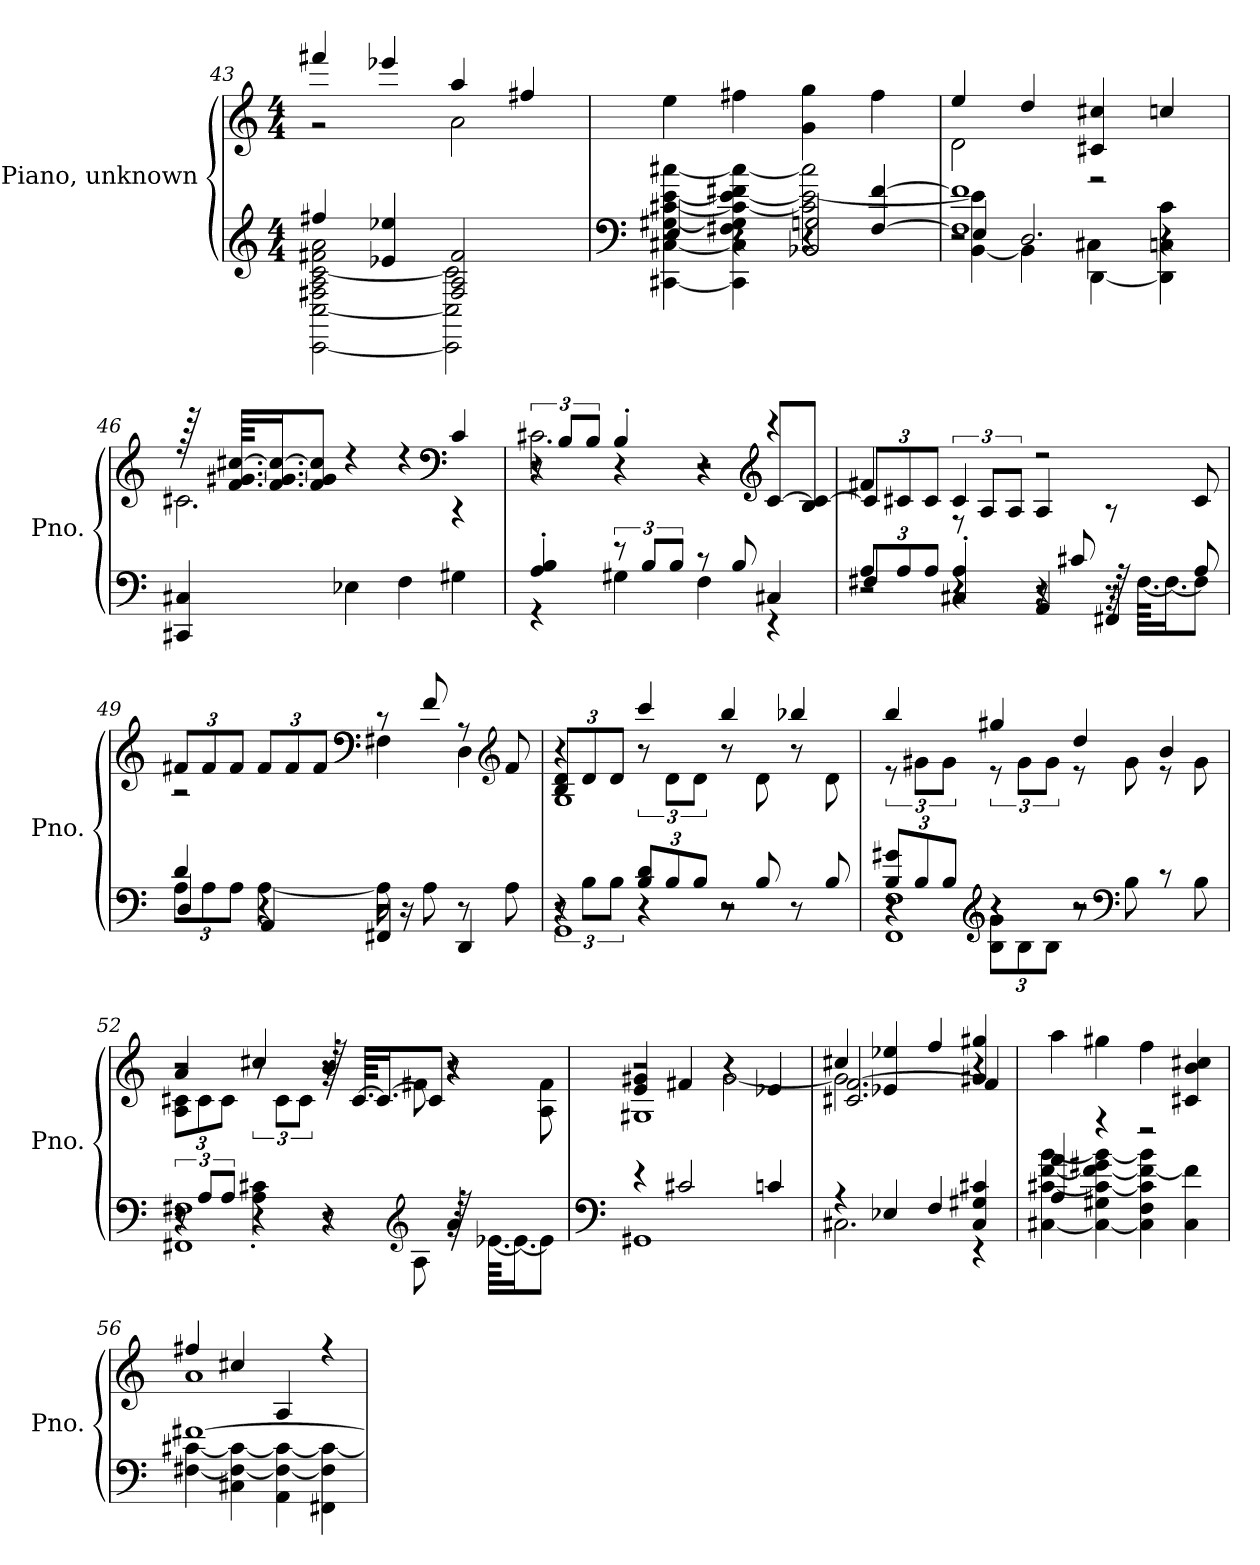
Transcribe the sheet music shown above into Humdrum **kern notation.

**kern	**kern
*part1	*part1
*staff2	*staff1
*I"Piano, unknown	*
*I'Pno.	*
*clefG2	*clefG2
*k[]	*k[]
*M4/4	*M4/4
=43	=43
*^	*^
4ff#X/	[2CC\ [2C\ 2F#X\ 2A\ [2c\ 2f#X\ 2a\	4fff#X/	2r
4e-X/ 4ee-X/	.	4eee-X/	.
2F#/ 2A/ 2f#/	2CC\] 2C\] 2c\]	4aa/	2a\
.	.	4ff#X/	.
*v	*v	*	*
*	*v	*v
=44	=44
*clefF4	*
*^	*
*	*^	*
2r	[4CC#X\ [4C#X\ [4G#X\ [4c#X\ [4e\ [4cc#X\	4E/	4ee\
.	4CC#\] 4C#\] 4F#X\ 4G#\] 4c#\_ 4e\_ 4f#X\ 4cc#\_	4r	4ff#X\
4r	2c#\] 2e\_ 2cc#\]	2BB-X/ 2Gn/	4g\ 4gg\
[4F#/ [4f#/	.	.	4ff#\
!!LO:LB:g=z
=45	=45	=45	=45
*	*	*^	*^
1F#] 1f#]	[4BB\ 4e\]	4E/	2r	4ee/	2d\
.	4BB\]	2.D/	.	4dd/	.
.	[4DD\	.	4C#X\	4c#X/ 4cc#X/	2r
.	4DD\] 4Cn\ 4c\	.	4r	4ccn/	.
*v	*v	*v	*v	*	*
=46	=46	=46
4CC#X/ 4C#X/	128r	2.c#X\
.	[64.f/ [64.g#X/ [64.cc#X/KKLL	.
.	16.f/_ 16.g#/_ 16.cc#/_J	.
.	8f/] 8g#/] 8cc#/]J	.
4E-X\	4r	.
4F\	4r	.
*	*clefF4	*
4G#X\	4c#/	4r
=47	=47	=47
*^	*	*^
4A/' 4B/'	4r	4r	2.c#X\	12r
.	.	.	.	12B/L
.	.	.	.	12B/J
12r	4G#X\	4B'/	.	4r
12B/L	.	.	.	.
12B/J	.	.	.	.
8r	4F\	2r	.	4r
8B/	.	.	.	.
*	*	*clefG2	*	*
4C#X/	4r	.	4r	[8c#/L
.	.	.	.	8B/ 8c#/_J
*v	*v	*	*	*
*	*	*v	*v
!!LO:LB:g=z
=48	=48	=48
*Xbrackettup	*	*Xbrackettup
*^	*	*
*	*^	*	*
12A/L	2r	4F#X/	4f#X/	12c#/L]
12A/	.	.	.	12c#X/
12A/J	.	.	.	12c#/J
*	*	*	*	*brackettup
4C#X/' 4A/'	.	4r	4c#/	12r
.	.	.	.	12A/L
.	.	.	.	12A/J
8r	4r	4AA/	2r	4A/
8c#X/	.	.	.	.
8r	128r	4FF#X/	.	8r
.	[64.F#\KKLL	.	.	.
.	16.F#\J_	.	.	.
8A/	8F#\J]	.	.	8c#/
=49	=49	=49	=49	=49
*	*	*	*Xbrackettup	*
4d/	12A\L	4D/	12f#X/L	2r
.	12A\	.	12f#/	.
.	12A\J	.	12f#/J	.
4r	[4A\	4AA/	12f#/L	.
.	.	.	12f#/	.
.	.	.	12f#/J	.
*	*	*	*clefF4	*
2r	16A\]	4FF#X/	8r	4F#X\
.	16r	.	.	.
.	8A\	.	8f#/	.
.	8r	4DD/	8r	4D\
*	*	*	*clefG2	*
.	8A\	.	8f#/	.
*	*	*	*v	*v
!!LO:PB:g=z
=50	=50	=50	=50
*	*brackettup	*	*
*	*	*	*^
*	*	*	*	*^
4r	12r	1GG	12B/ 12d/L	4r	1G
.	12B\L	.	12d/	.	.
.	12B\J	.	12d/J	.	.
*Xbrackettup	*	*	*	*brackettup	*
12B/ 12d/L	4r	.	4ccc/	12r	.
12B/	.	.	.	12d\L	.
12B/J	.	.	.	12d\J	.
8r	2r	.	4bb/	8r	.
8B/	.	.	.	8d\	.
8r	.	.	4bb-X/	8r	.
8B/	.	.	.	8d\	.
*	*	*	*	*v	*v
=51	=51	=51	=51	=51
12B/ 12g#X/L	4r	1FF 1F	4bb/	12r
12B/	.	.	.	12g#X\L
12B/J	.	.	.	12g#\J
*clefG2	*	*	*	*
4r	12B\ 12g#\L	.	4gg#X/	12r
.	12B\	.	.	12g#\L
.	12B\J	.	.	12g#\J
2r	8r	.	4dd/	8r
*clefF4	*	*	*	*
.	8B\	.	.	8g#\
.	8r	.	4b/	8r
.	8B\	.	.	8g#\
!!LO:LB:g=z
=52	=52	=52	=52	=52
*brackettup	*	*	*	*Xbrackettup
*	*	*	*	*^
12r	4r	1FF#X 1F#X	4a/	12A\ 12c#X\L	2r
12A/L	.	.	.	12c#\	.
12A/J	.	.	.	12c#\J	.
*	*	*	*	*brackettup	*
4r	4A\' 4c#X\'	.	4cc#X/	12r	.
.	.	.	.	12c#\L	.
.	.	.	.	12c#\J	.
4r	8r	.	4b/	8r	128r
.	.	.	.	.	[64.c#/KKLL
.	.	.	.	.	16.c#/J_
*clefG2	*	*	*	*	*
.	8A\	.	.	8f#X\	8c#/J]
4a/	128r	.	4r	8r	4r
.	[64.e-X\KKLL	.	.	.	.
.	16.e-\J_	.	.	.	.
.	8e-\J]	.	.	8A\ 8f#\	.
*v	*v	*v	*	*	*
=53	=53	=53	=53
*clefF4	*	*	*
*^	*	*	*
4r	1GG#X	4e/ 4g#X/	2r	1G#X
2c#X/	.	4f#X/	.	.
.	.	4r	[2g#\	.
4cn/	.	4e-X/	.	.
=54	=54	=54	=54	=54
4r	2.C#X\	4cc#X/	2.g#\]	2.c#X/ [2.f/
4E-X/	.	4e-X/ 4ee-X/	.	.
4F/	.	4ff/	.	.
4C#/ 4G#X/ 4c#X/	4r	4g#X/ 4gg#X/	4r	4f/]
*	*	*v	*v	*v
!!LO:LB:g=z
=55	=55	=55
4A/ 4a/	[4C#X\ [4c#X\ [4f\ [4b\	4aa\
4r	4C#\_ 4G#X\ 4c#\_ 4f\_ 4g#X\ 4b\_	4gg#X\
2r	4C#\] 4F\ 4c#\] 4f\_ 4b\]	4ff\
.	4C#\ 4f\]	4c#X/ 4b/ 4cc#X/
=56	=56	=56
*	*	*^
[1f#X	[4F#X\ [4c#X\	4ff#X/	1a
.	4C#X\ 4F#\_ 4c#\_	4cc#X/	.
.	4AA\ 4F#\_ 4c#\_	4A/	.
.	4FF#X\ 4F#\] 4c#\_	4r	.
*v	*v	*	*
*	*v	*v
=	=
*-	*-
